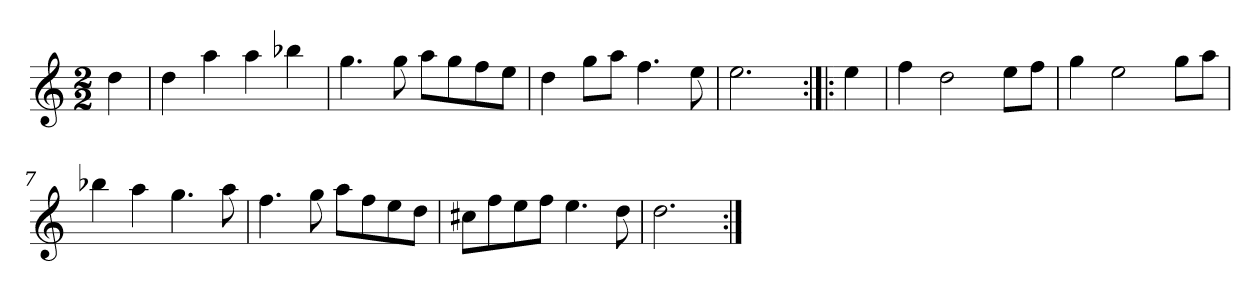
**kern
*part1
*staff1
*clefG2
*k[]
*D:dor
*M2/2
*MM120
=
4dd
=1
4dd
4aa
4aa
4bb-X
=2
4.gg
8gg
8aa\L
8gg\
8ff\
8ee\J
=3
4dd
8gg\L
8aa\J
4.ff
8ee
=4
2.ee
=:|!|:
4ee
=5
4ff
2dd
8ee\L
8ff\J
=6
4gg
2ee
8gg\L
8aa\J
=7
4bb-X
4aa
4.gg
8aa
=8
4.ff
8gg
8aa\L
8ff\
8ee\
8dd\J
=9
8cc#X\L
8ff\
8ee\
8ff\J
4.ee
8dd
=10
2.dd
=:|!
*-
